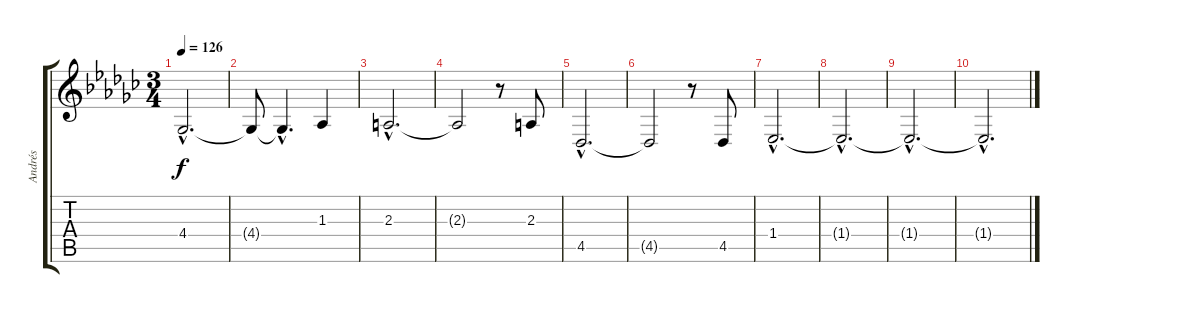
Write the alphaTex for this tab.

\track ("Andrés" "Andrés") {instrument flute}
\staff {score tabs}
\tuning (E4 B3 G3 D3 A2 E2) {hide}
\ts (3 4)
\tempo 126
\clef g2
\ks ebminor
4.4{hac}.2{d dy f} |
4.4{t}.8 4.4{hac t}.4{d} 1.3.4 |
2.3{hac}.2{d} |
2.3{t}.2 r.8 2.3.8 |
4.5{hac}.2{d} |
4.5{t}.2 r.8 4.5.8 |
1.4{hac}.2{d} |
1.4{hac t}.2{d} |
1.4{hac t}.2{d} |
1.4{hac t}.2{d}
